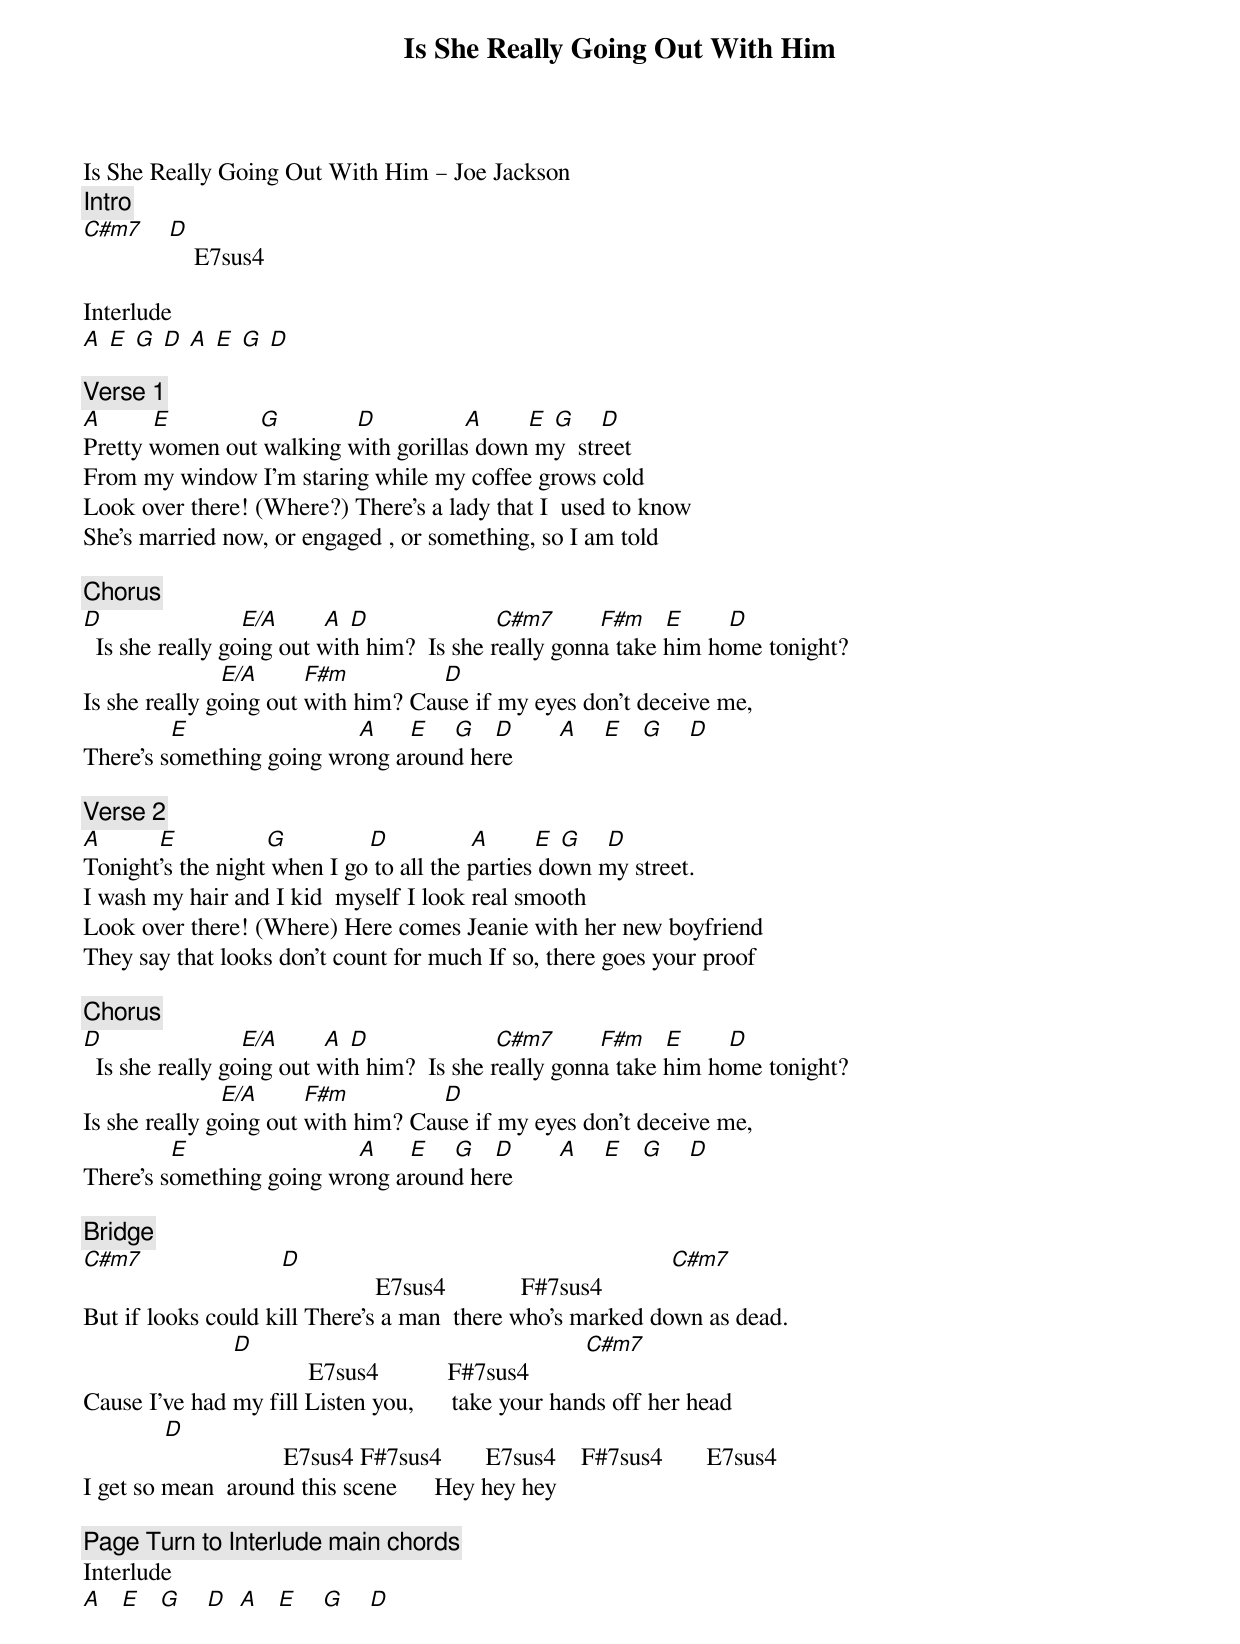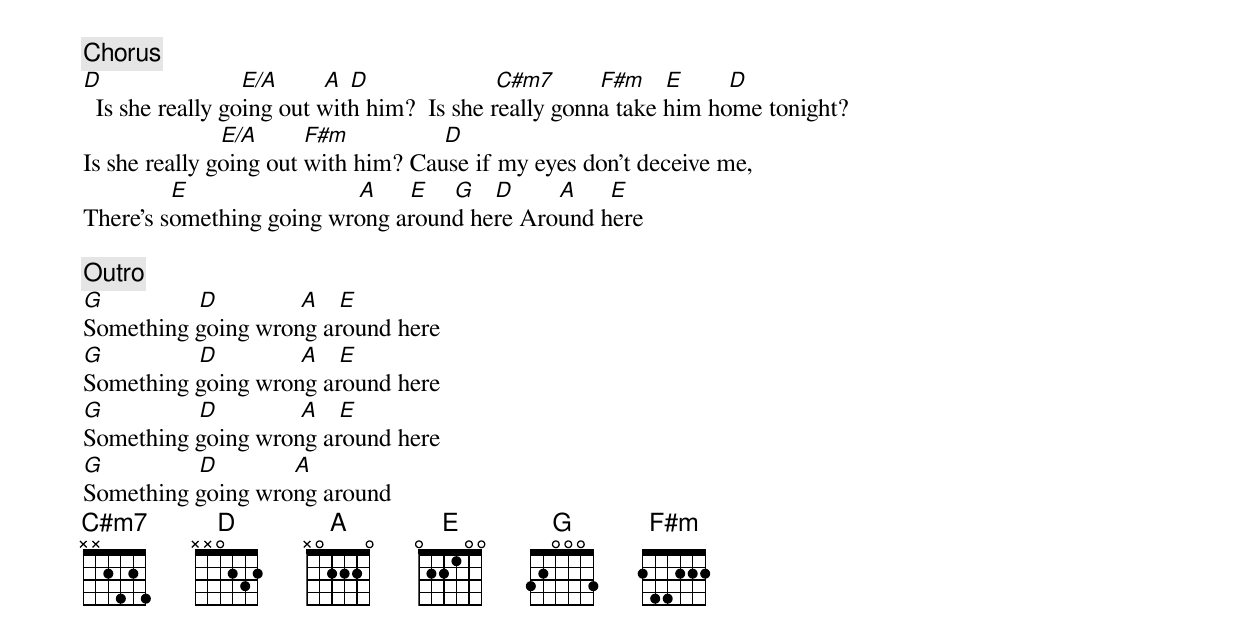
{title: Is She Really Going Out With Him}
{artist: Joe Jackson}
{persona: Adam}
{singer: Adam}
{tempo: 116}
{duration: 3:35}
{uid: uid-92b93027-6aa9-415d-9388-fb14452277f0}
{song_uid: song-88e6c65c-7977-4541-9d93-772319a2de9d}



Is She Really Going Out With Him – Joe Jackson
{comment: Intro}
[C#m7]    [D]    E7sus4

Interlude
[A] [E] [G] [D] [A] [E]	[G] [D]

{comment: Verse 1}
[A]       	[E]            		[G]          		[D]            		[A]      	[E]	[G]    [D]
Pretty women out walking with gorillas down my  street
From my window I'm staring while my coffee grows cold
Look over there! (Where?) There's a lady that I  used to know
She's married now, or engaged , or something, so I am told

{comment: Chorus}
[D]                    		[E/A]     		[A]	[D]                    [C#m7]     		[F#m]  	[E]       [D]
  Is she really going out with him?  Is she really gonna take him home tonight?
                    		[E/A]     		[F#m]	            		[D]
Is she really going out with him?	Cause if my eyes don't deceive me,
            		[E]                        			[A]     [E]    [G]   [D]       [A]    [E]   [G]    [D]
There's something going wrong around here

{comment: Verse 2}
[A]       		[E]            		[G]          			[D]            	[A]      	[E]	[G]    [D]
Tonight's the night when I go to all the parties down my street.
I wash my hair and I kid  myself I look real smooth
Look over there! (Where)	Here comes Jeanie with her new boyfriend
They say that looks don't count for much If so, there goes your proof

{comment: Chorus}
[D]                    		[E/A]     		[A]	[D]                    [C#m7]     		[F#m]  	[E]       [D]
  Is she really going out with him?  Is she really gonna take him home tonight?
                    		[E/A]     		[F#m]	            		[D]
Is she really going out with him?	Cause if my eyes don't deceive me,
            		[E]                        			[A]     [E]    [G]   [D]       [A]    [E]   [G]    [D]
There's something going wrong around here

{comment: Bridge}
[C#m7]                      [D]		             E7sus4            F#7sus4        			[C#m7]
But if looks could kill	There's a man  there who's marked down as dead.
                      		[D]	           E7sus4          	F#7sus4       		[C#m7]
Cause I've had my fill	Listen you,      take your hands off her head
             [D]                 		E7sus4	F#7sus4       E7sus4    F#7sus4       E7sus4
I get so mean  around this scene      Hey hey hey

{comment: Page Turn to Interlude main chords}
Interlude
[A]   [E]   [G]    [D] 	[A]   [E]    [G]    [D]

{comment: Chorus}
[D]                    		[E/A]     		[A]	[D]                    [C#m7]     		[F#m]  	[E]       [D]
  Is she really going out with him?  Is she really gonna take him home tonight?
                    		[E/A]     		[F#m]	            		[D]
Is she really going out with him?	Cause if my eyes don't deceive me,
            		[E]                        			[A]     [E]    [G]   [D]     		[A]    	[E]
There's something going wrong around here	Around here

{comment: Outro}
[G]              	[D]           		[A]  	[E]
Something going wrong around here
[G]              	[D]           		[A]  	[E]
Something going wrong around here
[G]              	[D]           		[A]  	[E]
Something going wrong around here
[G]              	[D]          		[A]
Something going wrong around
